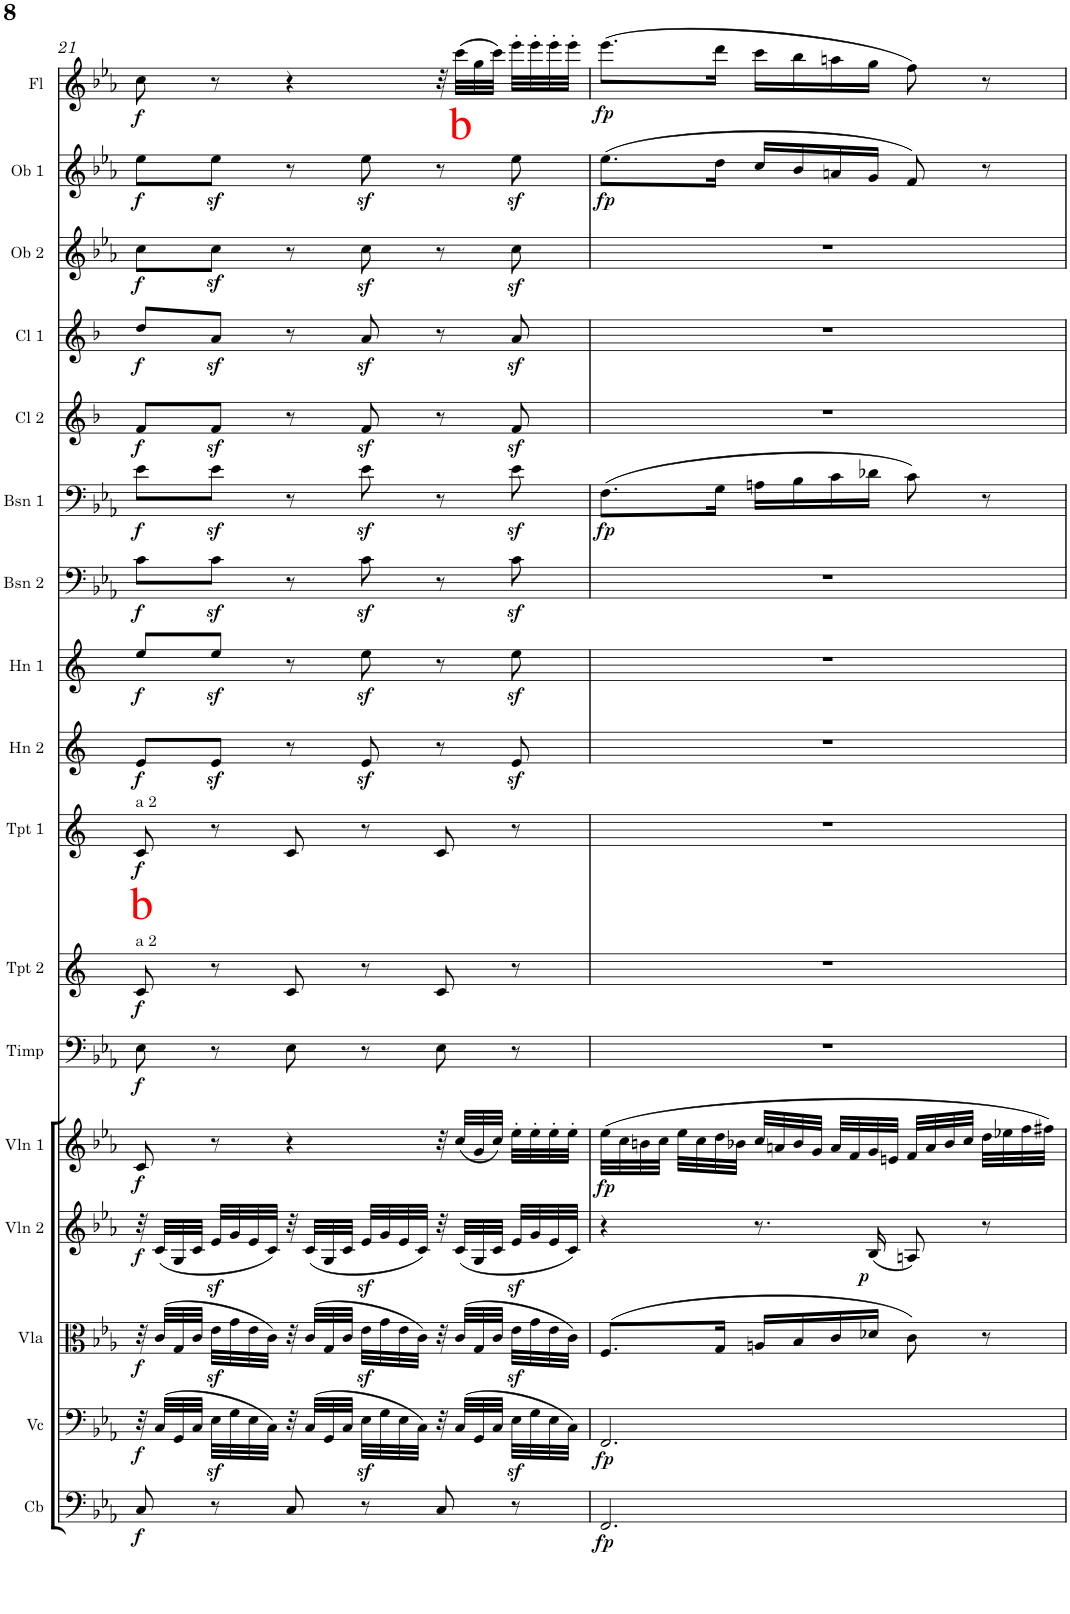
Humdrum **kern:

**kern	**dynam	**kern	**dynam	**kern	**dynam	**kern	**dynam	**kern	**dynam	**kern	**dynam	**kern	**dynam	**kern	**text	**dynam	**kern	**dynam	**kern	**dynam	**kern	**dynam	**kern	**dynam	**kern	**dynam	**kern	**dynam	**kern	**dynam	**kern	**dynam	**kern	**text	**dynam
*part17	*part17	*part16	*part16	*part15	*part15	*part14	*part14	*part13	*part13	*part12	*part12	*part11	*part11	*part10	*part10	*part10	*part9	*part9	*part8	*part8	*part7	*part7	*part6	*part6	*part5	*part5	*part4	*part4	*part3	*part3	*part2	*part2	*part1	*part1	*part1
*staff17	*staff17	*staff16	*staff16	*staff15	*staff15	*staff14	*staff14	*staff13	*staff13	*staff12	*staff12	*staff11	*staff11	*staff10	*staff10	*staff10	*staff9	*staff9	*staff8	*staff8	*staff7	*staff7	*staff6	*staff6	*staff5	*staff5	*staff4	*staff4	*staff3	*staff3	*staff2	*staff2	*staff1	*staff1	*staff1
*I"Contrabass	*	*I"Violoncello	*	*I"Viola	*	*I"Violin 2	*	*I"Violin 1	*	*I"Timpani	*	*I"Eb Trumpet 2	*	*I"Eb Trumpet 1	*	*	*I"Eb Horn 2	*	*I"Eb Horn 1	*	*I"Bassoon 2	*	*I"Bassoon 1	*	*I"Bb Clarinet 2	*	*I"Bb Clarinet 1	*	*I"Oboe 2	*	*I"Oboe 1	*	*I"Flute	*	*
*I'Cb	*	*I'Vc	*	*I'Vla	*	*I'Vln 2	*	*I'Vln 1	*	*I'Timp	*	*I'Tpt 2	*	*I'Tpt 1	*	*	*I'Hn 2	*	*I'Hn 1	*	*I'Bsn 2	*	*I'Bsn 1	*	*I'Cl 2	*	*I'Cl 1	*	*I'Ob 2	*	*I'Ob 1	*	*I'Fl	*	*
!!LO:PB:g=z
*clefF4	*	*clefF4	*	*clefC3	*	*clefG2	*	*clefG2	*	*clefF4	*	*clefG2	*	*clefG2	*	*	*clefG2	*	*clefG2	*	*clefF4	*	*clefF4	*	*clefG2	*	*clefG2	*	*clefG2	*	*clefG2	*	*clefG2	*	*
*Trd7c12	*	*	*	*	*	*	*	*	*	*	*	*Trd-2c-3	*	*Trd-2c-3	*	*	*Trd5c9	*	*Trd5c9	*	*	*	*	*	*Trd1c2	*	*Trd1c2	*	*	*	*	*	*	*	*
*k[b-e-a-]	*	*k[b-e-a-]	*	*k[b-e-a-]	*	*k[b-e-a-]	*	*k[b-e-a-]	*	*k[b-e-a-]	*	*k[]	*	*k[]	*	*	*k[]	*	*k[]	*	*k[b-e-a-]	*	*k[b-e-a-]	*	*k[b-]	*	*k[b-]	*	*k[b-e-a-]	*	*k[b-e-a-]	*	*k[b-e-a-]	*	*
*M3/4	*	*M3/4	*	*M3/4	*	*M3/4	*	*M3/4	*	*M3/4	*	*M3/4	*	*M3/4	*	*	*M3/4	*	*M3/4	*	*M3/4	*	*M3/4	*	*M3/4	*	*M3/4	*	*M3/4	*	*M3/4	*	*M3/4	*	*
=21	=21	=21	=21	=21	=21	=21	=21	=21	=21	=21	=21	=21	=21	=21	=21	=21	=21	=21	=21	=21	=21	=21	=21	=21	=21	=21	=21	=21	=21	=21	=21	=21	=21	=21	=21
!	!	!	!	!	!	!	!	!	!	!	!	!	!	!LO:TX:a:t=a 2	!	!	!	!	!	!	!	!	!	!	!	!	!	!	!	!	!	!	!	!	!
!	!	!	!	!	!	!	!	!	!	!	!	!LO:TX:a:t=a 2	!	!	!	!	!	!	!	!	!	!	!	!	!	!	!	!	!	!	!	!	!	!	!
!	!LO:DY:b	!	!LO:DY:b	!	!LO:DY:b	!	!LO:DY:b	!	!LO:DY:b	!	!LO:DY:b	!	!LO:DY:b	!	!LO:LY:b:color=#FF0000	!LO:DY:b	!	!LO:DY:b	!	!LO:DY:b	!	!LO:DY:b	!	!LO:DY:b	!	!LO:DY:b	!	!LO:DY:b	!	!LO:DY:b	!	!LO:DY:b	!	!	!LO:DY:b
8C/	f	32r	f	32r	f	32r	f	8c/	f	8E-\	f	8c/	f	8c/	b	f	8e/L	f	8ee/L	f	8c\L	f	8e-\L	f	8f/L	f	8dd/L	f	8cc\L	f	8ee-\L	f	8cc\	.	f
.	.	(32C/LLL	.	(32c/LLL	.	(32c/LLL	.	.	.	.	.	.	.	.	.	.	.	.	.	.	.	.	.	.	.	.	.	.	.	.	.	.	.	.	.
.	.	32GG/	.	32G/	.	32G/	.	.	.	.	.	.	.	.	.	.	.	.	.	.	.	.	.	.	.	.	.	.	.	.	.	.	.	.	.
.	.	32C/JJJ	.	32c/JJJ	.	32c/JJJ	.	.	.	.	.	.	.	.	.	.	.	.	.	.	.	.	.	.	.	.	.	.	.	.	.	.	.	.	.
8r	.	32E-z<\LLL	.	32e-z<\LLL	.	32e-z</LLL	.	8r	.	8r	.	8r	.	8r	.	.	8ez</J	.	8eez</J	.	8cz<\J	.	8e-z<\J	.	8fz</J	.	8az</J	.	8ccz<\J	.	8ee-z<\J	.	8r	.	.
.	.	32G\	.	32g\	.	32g/	.	.	.	.	.	.	.	.	.	.	.	.	.	.	.	.	.	.	.	.	.	.	.	.	.	.	.	.	.
.	.	32E-\	.	32e-\	.	32e-/	.	.	.	.	.	.	.	.	.	.	.	.	.	.	.	.	.	.	.	.	.	.	.	.	.	.	.	.	.
.	.	32C\JJJ)	.	32c\JJJ)	.	32c/JJJ)	.	.	.	.	.	.	.	.	.	.	.	.	.	.	.	.	.	.	.	.	.	.	.	.	.	.	.	.	.
8C/	.	32r	.	32r	.	32r	.	4r	.	8E-\	.	8c/	.	8c/	.	.	8r	.	8r	.	8r	.	8r	.	8r	.	8r	.	8r	.	8r	.	4r	.	.
.	.	(32C/LLL	.	(32c/LLL	.	(32c/LLL	.	.	.	.	.	.	.	.	.	.	.	.	.	.	.	.	.	.	.	.	.	.	.	.	.	.	.	.	.
.	.	32GG/	.	32G/	.	32G/	.	.	.	.	.	.	.	.	.	.	.	.	.	.	.	.	.	.	.	.	.	.	.	.	.	.	.	.	.
.	.	32C/JJJ	.	32c/JJJ	.	32c/JJJ	.	.	.	.	.	.	.	.	.	.	.	.	.	.	.	.	.	.	.	.	.	.	.	.	.	.	.	.	.
8r	.	32E-z<\LLL	.	32e-z<\LLL	.	32e-z</LLL	.	.	.	8r	.	8r	.	8r	.	.	8ez</	.	8eez<\	.	8cz<\	.	8e-z<\	.	8fz</	.	8az</	.	8ccz<\	.	8ee-z<\	.	.	.	.
.	.	32G\	.	32g\	.	32g/	.	.	.	.	.	.	.	.	.	.	.	.	.	.	.	.	.	.	.	.	.	.	.	.	.	.	.	.	.
.	.	32E-\	.	32e-\	.	32e-/	.	.	.	.	.	.	.	.	.	.	.	.	.	.	.	.	.	.	.	.	.	.	.	.	.	.	.	.	.
.	.	32C\JJJ)	.	32c\JJJ)	.	32c/JJJ)	.	.	.	.	.	.	.	.	.	.	.	.	.	.	.	.	.	.	.	.	.	.	.	.	.	.	.	.	.
8C/	.	32r	.	32r	.	32r	.	32r	.	8E-\	.	8c/	.	8c/	.	.	8r	.	8r	.	8r	.	8r	.	8r	.	8r	.	8r	.	8r	.	32r	.	.
!	!	!	!	!	!	!	!	!	!	!	!	!	!	!	!	!	!	!	!	!	!	!	!	!	!	!	!	!	!	!	!	!	!	!LO:LY:b:color=#FF0000	!
.	.	(32C/LLL	.	(32c/LLL	.	(32c/LLL	.	(32cc/LLL	.	.	.	.	.	.	.	.	.	.	.	.	.	.	.	.	.	.	.	.	.	.	.	.	(32ccc\LLL	b	.
.	.	32GG/	.	32G/	.	32G/	.	32g/	.	.	.	.	.	.	.	.	.	.	.	.	.	.	.	.	.	.	.	.	.	.	.	.	32gg\	.	.
.	.	32C/JJJ	.	32c/JJJ	.	32c/JJJ	.	32cc/JJJ)	.	.	.	.	.	.	.	.	.	.	.	.	.	.	.	.	.	.	.	.	.	.	.	.	32ccc\JJJ)	.	.
8r	.	32E-z<\LLL	.	32e-z<\LLL	.	32e-z</LLL	.	32ee-'\LLL	.	8r	.	8r	.	8r	.	.	8ez</	.	8eez<\	.	8cz<\	.	8e-z<\	.	8fz</	.	8az</	.	8ccz<\	.	8ee-z<\	.	32eee-'\LLL	.	.
.	.	32G\	.	32g\	.	32g/	.	32ee-'\	.	.	.	.	.	.	.	.	.	.	.	.	.	.	.	.	.	.	.	.	.	.	.	.	32eee-'\	.	.
.	.	32E-\	.	32e-\	.	32e-/	.	32ee-'\	.	.	.	.	.	.	.	.	.	.	.	.	.	.	.	.	.	.	.	.	.	.	.	.	32eee-'\	.	.
.	.	32C\JJJ)	.	32c\JJJ)	.	32c/JJJ)	.	32ee-'\JJJ	.	.	.	.	.	.	.	.	.	.	.	.	.	.	.	.	.	.	.	.	.	.	.	.	32eee-'\JJJ	.	.
=22	=22	=22	=22	=22	=22	=22	=22	=22	=22	=22	=22	=22	=22	=22	=22	=22	=22	=22	=22	=22	=22	=22	=22	=22	=22	=22	=22	=22	=22	=22	=22	=22	=22	=22	=22
!	!LO:DY:b	!	!LO:DY:b	!	!	!	!	!	!LO:DY:b	!	!	!	!	!	!	!	!	!	!	!	!	!	!	!LO:DY:b	!	!	!	!	!	!	!	!LO:DY:b	!	!	!LO:DY:b
2.FF/	fp	2.FF/	fp	(8.F/L	.	4r	.	(32ee-\LLL	fp	2.r	.	2.r	.	2.r	.	.	2.r	.	2.r	.	2.r	.	(8.F\L	fp	2.r	.	2.r	.	2.r	.	(8.ee-\L	fp	(8.eee-\L	.	fp
.	.	.	.	.	.	.	.	32cc\	.	.	.	.	.	.	.	.	.	.	.	.	.	.	.	.	.	.	.	.	.	.	.	.	.	.	.
.	.	.	.	.	.	.	.	32bn\	.	.	.	.	.	.	.	.	.	.	.	.	.	.	.	.	.	.	.	.	.	.	.	.	.	.	.
.	.	.	.	.	.	.	.	32cc\JJJ	.	.	.	.	.	.	.	.	.	.	.	.	.	.	.	.	.	.	.	.	.	.	.	.	.	.	.
.	.	.	.	.	.	.	.	32ee-\LLL	.	.	.	.	.	.	.	.	.	.	.	.	.	.	.	.	.	.	.	.	.	.	.	.	.	.	.
.	.	.	.	.	.	.	.	32cc\	.	.	.	.	.	.	.	.	.	.	.	.	.	.	.	.	.	.	.	.	.	.	.	.	.	.	.
.	.	.	.	16G/Jk	.	.	.	32dd\	.	.	.	.	.	.	.	.	.	.	.	.	.	.	16G\Jk	.	.	.	.	.	.	.	16dd\Jk	.	16ddd\Jk	.	.
.	.	.	.	.	.	.	.	32b-X\JJJ	.	.	.	.	.	.	.	.	.	.	.	.	.	.	.	.	.	.	.	.	.	.	.	.	.	.	.
.	.	.	.	16An/LL	.	8.r	.	32cc/LLL	.	.	.	.	.	.	.	.	.	.	.	.	.	.	16An\LL	.	.	.	.	.	.	.	16cc/LL	.	16ccc\LL	.	.
.	.	.	.	.	.	.	.	32an/	.	.	.	.	.	.	.	.	.	.	.	.	.	.	.	.	.	.	.	.	.	.	.	.	.	.	.
.	.	.	.	16B-/	.	.	.	32b-/	.	.	.	.	.	.	.	.	.	.	.	.	.	.	16B-\	.	.	.	.	.	.	.	16b-/	.	16bb-\	.	.
.	.	.	.	.	.	.	.	32g/JJJ	.	.	.	.	.	.	.	.	.	.	.	.	.	.	.	.	.	.	.	.	.	.	.	.	.	.	.
.	.	.	.	16c/	.	.	.	32a/LLL	.	.	.	.	.	.	.	.	.	.	.	.	.	.	16c\	.	.	.	.	.	.	.	16an/	.	16aan\	.	.
.	.	.	.	.	.	.	.	32f/	.	.	.	.	.	.	.	.	.	.	.	.	.	.	.	.	.	.	.	.	.	.	.	.	.	.	.
!	!	!	!	!	!	!	!LO:DY:b	!	!	!	!	!	!	!	!	!	!	!	!	!	!	!	!	!	!	!	!	!	!	!	!	!	!	!	!
.	.	.	.	16d-X/JJ	.	(16B-/	p	32g/	.	.	.	.	.	.	.	.	.	.	.	.	.	.	16d-X\JJ	.	.	.	.	.	.	.	16g/JJ	.	16gg\JJ	.	.
.	.	.	.	.	.	.	.	32en/JJJ	.	.	.	.	.	.	.	.	.	.	.	.	.	.	.	.	.	.	.	.	.	.	.	.	.	.	.
.	.	.	.	8c\)	.	8An/)	.	32f/LLL	.	.	.	.	.	.	.	.	.	.	.	.	.	.	8c\)	.	.	.	.	.	.	.	8f/)	.	8ff\)	.	.
.	.	.	.	.	.	.	.	32a/	.	.	.	.	.	.	.	.	.	.	.	.	.	.	.	.	.	.	.	.	.	.	.	.	.	.	.
.	.	.	.	.	.	.	.	32b-/	.	.	.	.	.	.	.	.	.	.	.	.	.	.	.	.	.	.	.	.	.	.	.	.	.	.	.
.	.	.	.	.	.	.	.	32cc/JJJ	.	.	.	.	.	.	.	.	.	.	.	.	.	.	.	.	.	.	.	.	.	.	.	.	.	.	.
.	.	.	.	8r	.	8r	.	32dd\LLL	.	.	.	.	.	.	.	.	.	.	.	.	.	.	8r	.	.	.	.	.	.	.	8r	.	8r	.	.
.	.	.	.	.	.	.	.	32ee-X\	.	.	.	.	.	.	.	.	.	.	.	.	.	.	.	.	.	.	.	.	.	.	.	.	.	.	.
.	.	.	.	.	.	.	.	32ff\	.	.	.	.	.	.	.	.	.	.	.	.	.	.	.	.	.	.	.	.	.	.	.	.	.	.	.
.	.	.	.	.	.	.	.	32ff#X\JJJ)	.	.	.	.	.	.	.	.	.	.	.	.	.	.	.	.	.	.	.	.	.	.	.	.	.	.	.
=	=	=	=	=	=	=	=	=	=	=	=	=	=	=	=	=	=	=	=	=	=	=	=	=	=	=	=	=	=	=	=	=	=	=	=
*-	*-	*-	*-	*-	*-	*-	*-	*-	*-	*-	*-	*-	*-	*-	*-	*-	*-	*-	*-	*-	*-	*-	*-	*-	*-	*-	*-	*-	*-	*-	*-	*-	*-	*-	*-
